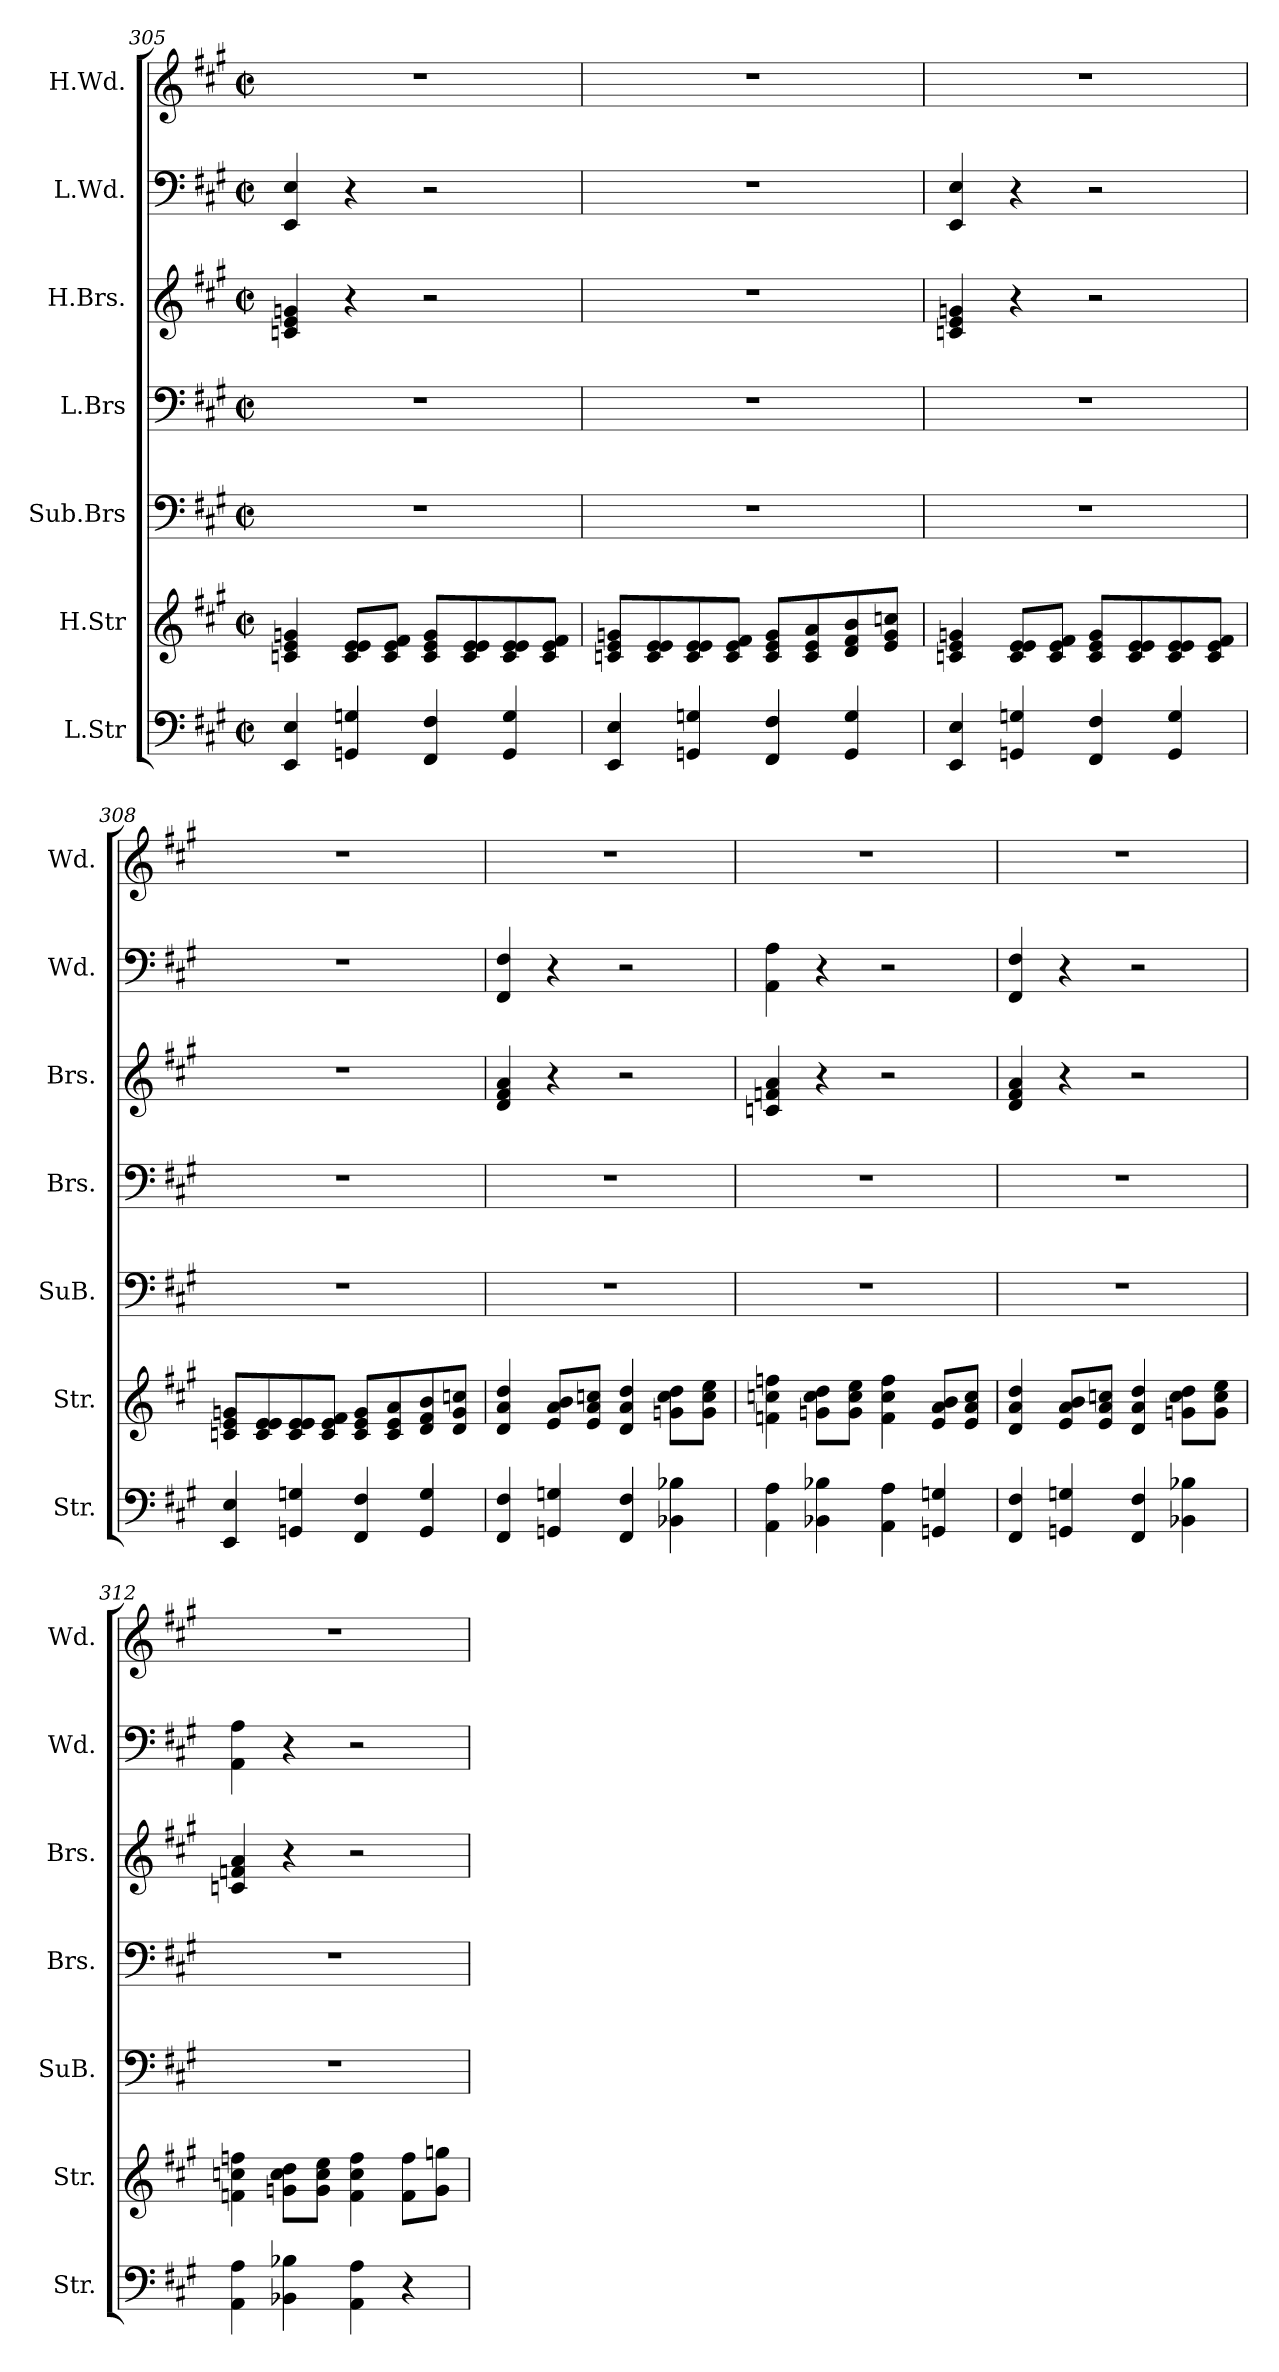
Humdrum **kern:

**kern	**kern	**kern	**kern	**kern	**kern	**kern
*part7	*part6	*part5	*part4	*part3	*part2	*part1
*staff7	*staff6	*staff5	*staff4	*staff3	*staff2	*staff1
*I"L.Str	*I"H.Str	*I"Sub.Brs	*I"L.Brs	*I"H.Brs.	*I"L.Wd.	*I"H.Wd.
*I'Str.	*I'Str.	*I'SuB.	*I'Brs.	*I'Brs.	*I'Wd.	*I'Wd.
*clefF4	*clefG2	*clefF4	*clefF4	*clefG2	*clefF4	*clefG2
*k[f#c#g#]	*k[f#c#g#]	*k[f#c#g#]	*k[f#c#g#]	*k[f#c#g#]	*k[f#c#g#]	*k[f#c#g#]
*M2/2	*M2/2	*M2/2	*M2/2	*M2/2	*M2/2	*M2/2
*met(c|)	*met(c|)	*met(c|)	*met(c|)	*met(c|)	*met(c|)	*met(c|)
=305	=305	=305	=305	=305	=305	=305
4EE/ 4E/	4cn/ 4e/ 4gn/	1r	1r	4cn/ 4e/ 4gn/	4EE/ 4E/	1r
4GGn/ 4Gn/	8c/ 8e/ 8e/L	.	.	4r	4r	.
.	8c/ 8e/ 8f#/J	.	.	.	.	.
4FF#/ 4F#/	8c/ 8e/ 8g/L	.	.	2r	2r	.
.	8c/ 8e/ 8e/	.	.	.	.	.
4GG/ 4G/	8c/ 8e/ 8e/	.	.	.	.	.
.	8c/ 8e/ 8f#/J	.	.	.	.	.
=306	=306	=306	=306	=306	=306	=306
4EE/ 4E/	8cn/ 8e/ 8gn/L	1r	1r	1r	1r	1r
.	8c/ 8e/ 8e/	.	.	.	.	.
4GGn/ 4Gn/	8c/ 8e/ 8e/	.	.	.	.	.
.	8c/ 8e/ 8f#/J	.	.	.	.	.
4FF#/ 4F#/	8c/ 8e/ 8g/L	.	.	.	.	.
.	8c/ 8e/ 8a/	.	.	.	.	.
4GG/ 4G/	8d/ 8f#/ 8b/	.	.	.	.	.
.	8e/ 8g/ 8ccn/J	.	.	.	.	.
!!LO:LB:g=z
=307	=307	=307	=307	=307	=307	=307
4EE/ 4E/	4cn/ 4e/ 4gn/	1r	1r	4cn/ 4e/ 4gn/	4EE/ 4E/	1r
4GGn/ 4Gn/	8c/ 8e/ 8e/L	.	.	4r	4r	.
.	8c/ 8e/ 8f#/J	.	.	.	.	.
4FF#/ 4F#/	8c/ 8e/ 8g/L	.	.	2r	2r	.
.	8c/ 8e/ 8e/	.	.	.	.	.
4GG/ 4G/	8c/ 8e/ 8e/	.	.	.	.	.
.	8c/ 8e/ 8f#/J	.	.	.	.	.
=308	=308	=308	=308	=308	=308	=308
4EE/ 4E/	8cn/ 8e/ 8gn/L	1r	1r	1r	1r	1r
.	8c/ 8e/ 8e/	.	.	.	.	.
4GGn/ 4Gn/	8c/ 8e/ 8e/	.	.	.	.	.
.	8c/ 8e/ 8f#/J	.	.	.	.	.
4FF#/ 4F#/	8c/ 8e/ 8g/L	.	.	.	.	.
.	8c/ 8e/ 8a/	.	.	.	.	.
4GG/ 4G/	8d/ 8f#/ 8b/	.	.	.	.	.
.	8d/ 8g/ 8ccn/J	.	.	.	.	.
=309	=309	=309	=309	=309	=309	=309
4FF#/ 4F#/	4d/ 4a/ 4dd/	1r	1r	4d/ 4f#/ 4a/	4FF#/ 4F#/	1r
4GGn/ 4Gn/	8e/ 8a/ 8b/L	.	.	4r	4r	.
.	8e/ 8a/ 8ccn/J	.	.	.	.	.
4FF#/ 4F#/	4d/ 4a/ 4dd/	.	.	2r	2r	.
4BB-X\ 4B-X\	8gn\ 8cc\ 8dd\L	.	.	.	.	.
.	8g\ 8cc\ 8ee\J	.	.	.	.	.
!!LO:PB:g=z
=310	=310	=310	=310	=310	=310	=310
4AA\ 4A\	4fn\ 4ccn\ 4ffn\	1r	1r	4cn/ 4fn/ 4a/	4AA\ 4A\	1r
4BB-X\ 4B-X\	8gn\ 8cc\ 8dd\L	.	.	4r	4r	.
.	8g\ 8cc\ 8ee\J	.	.	.	.	.
4AA\ 4A\	4f\ 4cc\ 4ff\	.	.	2r	2r	.
4GGn/ 4Gn/	8e/ 8a/ 8b/L	.	.	.	.	.
.	8e/ 8a/ 8cc/J	.	.	.	.	.
=311	=311	=311	=311	=311	=311	=311
4FF#/ 4F#/	4d/ 4a/ 4dd/	1r	1r	4d/ 4f#/ 4a/	4FF#/ 4F#/	1r
4GGn/ 4Gn/	8e/ 8a/ 8b/L	.	.	4r	4r	.
.	8e/ 8a/ 8ccn/J	.	.	.	.	.
4FF#/ 4F#/	4d/ 4a/ 4dd/	.	.	2r	2r	.
4BB-X\ 4B-X\	8gn\ 8cc\ 8dd\L	.	.	.	.	.
.	8g\ 8cc\ 8ee\J	.	.	.	.	.
=312	=312	=312	=312	=312	=312	=312
4AA\ 4A\	4fn\ 4ccn\ 4ffn\	1r	1r	4cn/ 4fn/ 4a/	4AA\ 4A\	1r
4BB-X\ 4B-X\	8gn\ 8cc\ 8dd\L	.	.	4r	4r	.
.	8g\ 8cc\ 8ee\J	.	.	.	.	.
4AA\ 4A\	4f\ 4cc\ 4ff\	.	.	2r	2r	.
4r	8f\ 8ff\L	.	.	.	.	.
.	8g\ 8ggn\J	.	.	.	.	.
=	=	=	=	=	=	=
*-	*-	*-	*-	*-	*-	*-
